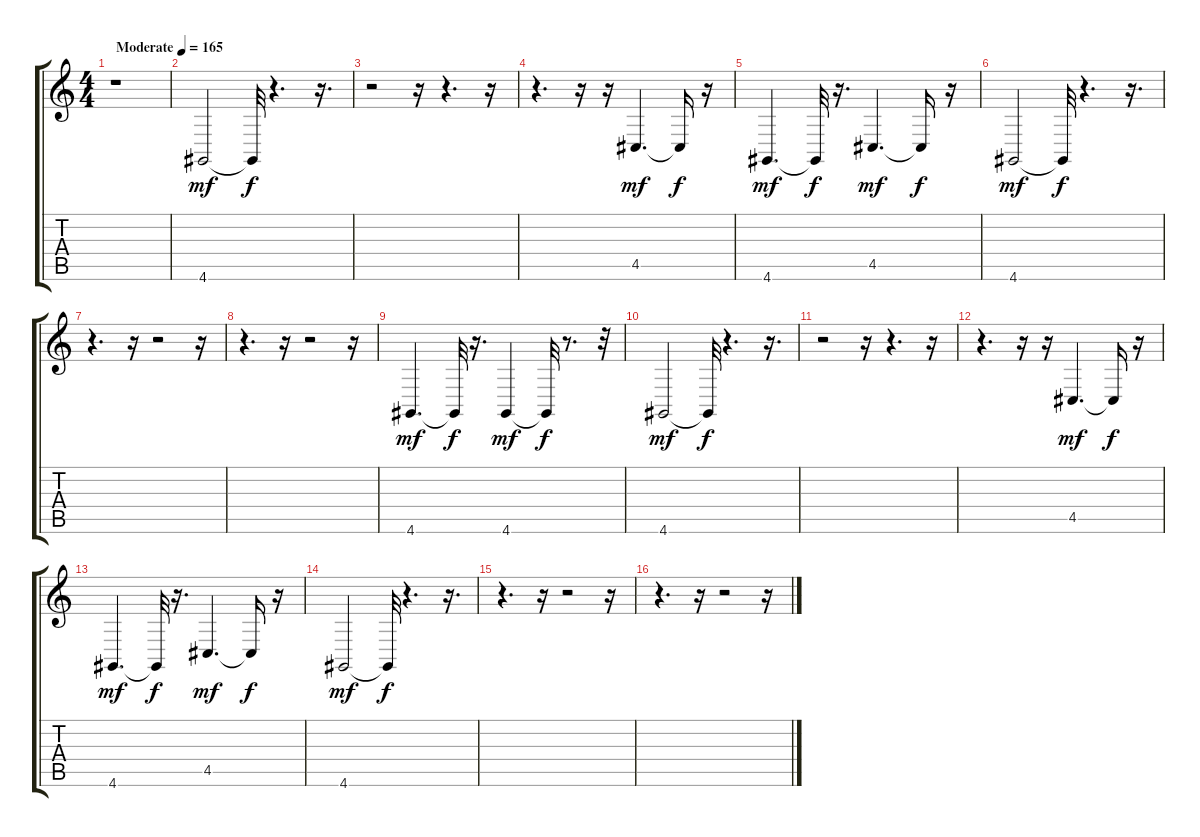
\track (" " " ") {instrument stringensemble2}
\staff {score tabs}
\tuning (E4 B3 G3 D3 A2 E2) {hide}
\ts (4 4)
\tempo (165 "Moderate")
\clef g2
\ks c
r.1{dy mf instrument stringensemble2} |
4.6.2 4.6{t}.32{dy f} r.4{d} r.16{d} |
r.2 r.16 r.4{d} r.16 |
r.4{d} r.16 r.16 4.5.4{d dy mf} 4.5{t}.16{dy f} r.16 |
4.6.4{d dy mf} 4.6{t}.32{dy f} r.16{d} 4.5.4{d dy mf} 4.5{t}.16{dy f} r.16 |
4.6.2{dy mf} 4.6{t}.32{dy f} r.4{d} r.16{d} |
r.4{d} r.16 r.2 r.16 |
r.4{d} r.16 r.2 r.16 |
4.6.4{d dy mf} 4.6{t}.32{dy f} r.16{d} 4.6.4{dy mf} 4.6{t}.32{dy f} r.8{d} r.32 |
4.6.2{dy mf} 4.6{t}.32{dy f} r.4{d} r.16{d} |
r.2 r.16 r.4{d} r.16 |
r.4{d} r.16 r.16 4.5.4{d dy mf} 4.5{t}.16{dy f} r.16 |
4.6.4{d dy mf} 4.6{t}.32{dy f} r.16{d} 4.5.4{d dy mf} 4.5{t}.16{dy f} r.16 |
4.6.2{dy mf} 4.6{t}.32{dy f} r.4{d} r.16{d} |
r.4{d} r.16 r.2 r.16 |
r.4{d} r.16 r.2 r.16
